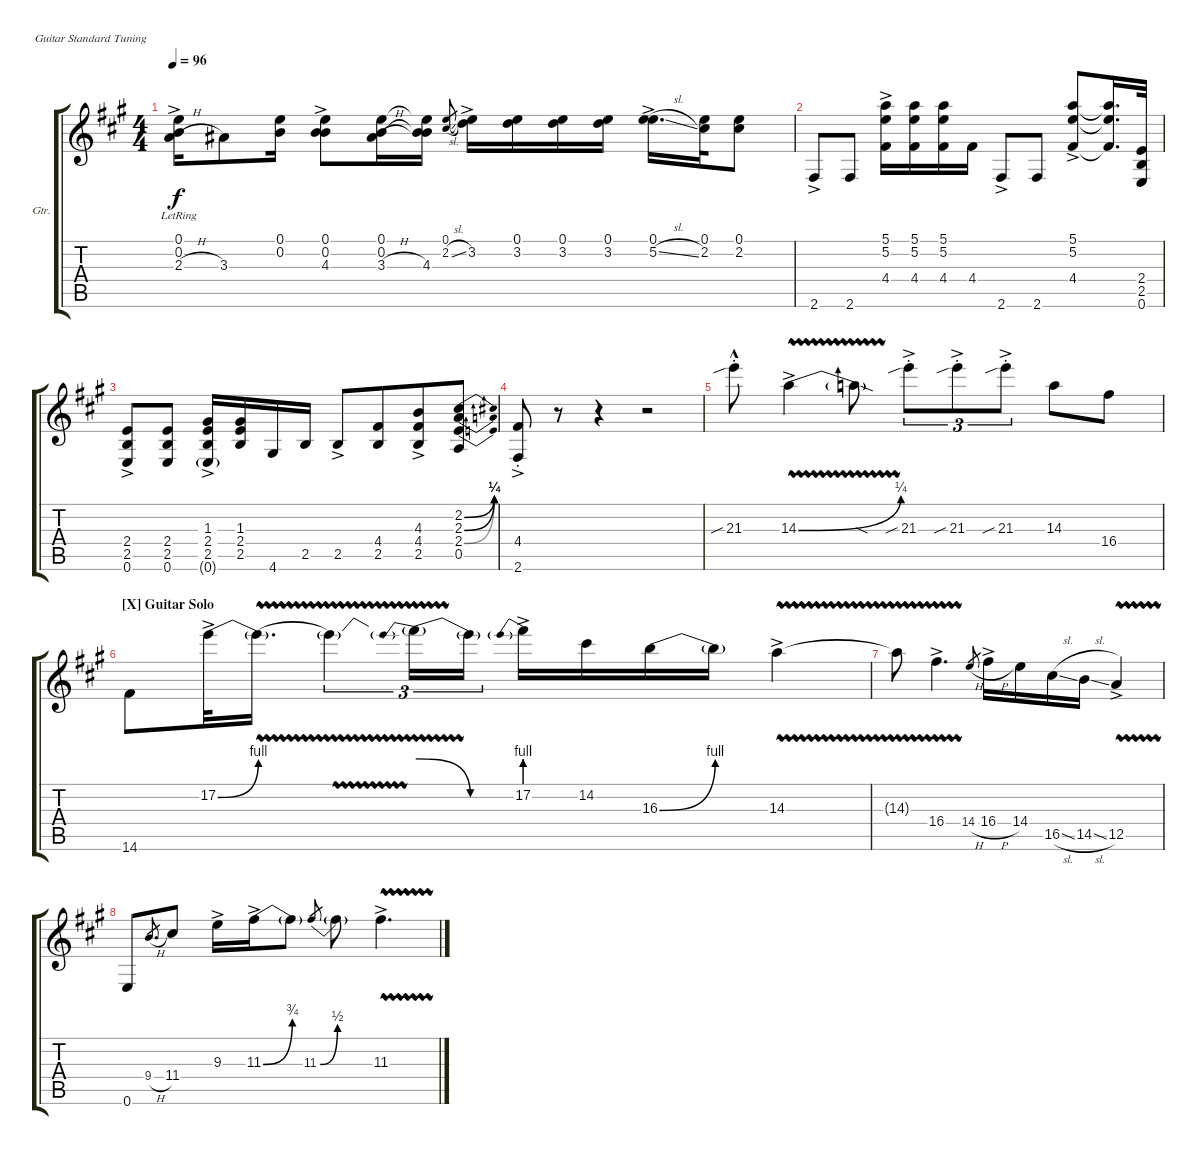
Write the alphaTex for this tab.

\defaultSystemsLayout 4
\bracketExtendMode groupsimilarinstruments
\firstSystemTrackNameOrientation horizontal
\otherSystemsTrackNameOrientation horizontal
\track ("Guitar" "Gtr.") {instrument electricguitarclean}
\staff {score tabs}
\tuning (E4 B3 G3 D3 A2 E2)
\ts (4 4)
\tempo 96
\clef g2
\ks a
(0.2{lr} 0.1{lr} 2.3{h ac}).16{dy f} 3.3.8 (0.2 0.1).16 (0.1 0.2 4.3{ac}).8 (3.3{h} 0.2 0.1).16 (4.3 0.2{t} 0.1{t}).16 (2.2{sl} 0.1).8{gr} (3.2{ac} 0.1{t}).16 (0.1 3.2).16 (3.2 0.1).16 (0.1 3.2).16 (5.2{sl ac} 0.1).16{d} (0.1 2.2).32 (2.2 0.1).8 |
2.6{ac}.8 2.6.8 (5.1{ac} 5.2{ac} 4.4).16 (5.1 5.2 4.4).16 (5.1 5.2 4.4).16 4.4.16 2.6{ac}.8 2.6.8 (5.1{ac} 5.2{ac} 4.4).8 (5.1{t} 5.2{t} 4.4{t}).16{d} (0.6 2.5 2.4).32 |
(0.6{ac} 2.5{ac} 2.4{ac}).8 (0.6 2.5 2.4).8 (0.6{g} 2.5{ac} 2.4{ac} 1.3{ac}).16 (2.5 2.4 1.3).16 4.6.16 2.5.16 2.5{ac}.8 (2.5 4.4).8{beam merge} (2.5{ac} 4.4{ac} 4.3{ac}).8 (0.5 2.4{be (bend 0 0 19.2 1)} 2.3{be (bend 0 0 21.599999999999998 1)} 2.2{be (bend 0 0 21.599999999999998 1)}).8 |
(2.6{ac st} 4.4{ac st}).8 r.8 r.4 r.2 |
21.3{sib hac st}.8 14.3{be (bend 0 0 12 1) vw ac}.4 14.3{sod t}.8 21.3{sib ac st}.8{tu (3 2)} 21.3{sib ac st}.8{tu (3 2)} 21.3{sib ac st}.8{tu (3 2)} 14.3.8 16.4.8 |
\section ("X" "Guitar Solo")
14.6.8 17.2{be (bend 18 0 59.4 4) ac}.32 17.2{be (hold 0 0 60 0) vw t}.16{d} 17.2{vw t}.4{tu (3 2)} 17.2{be (prebendrelease 0 4 59.4 0) t}.16{tu (3 2)} 17.2{be (hold 0 0 60 0) t}.16{tu (3 2)} 17.2{be (prebend 0 4 60 4) ac}.16 14.2.16 16.3{be (bend 16.8 0 59.4 4)}.16 16.3{be (hold 0 0 60 0) t}.16 14.3{vw ac}.4 |
14.3{t}.8 16.4{vw ac}.4{d} 14.4{h}.8{gr} 16.4{h ac}.16 14.4.16 16.5{sl}.16 14.5{sl}.16 12.5{vw ac}.4 |
0.6.8 9.4{h}.8{d gr} 11.4.8 9.3{ac}.16 11.3{be (bend 18 0 59.4 3) ac}.16 11.3{be (hold 0 0 60 0) t}.8 11.3{be (bend 19.2 0 59.4 2)}.8{gr} 11.3{be (hold 0 0 60 0) t}.8 11.3{vw ac}.4{d}
